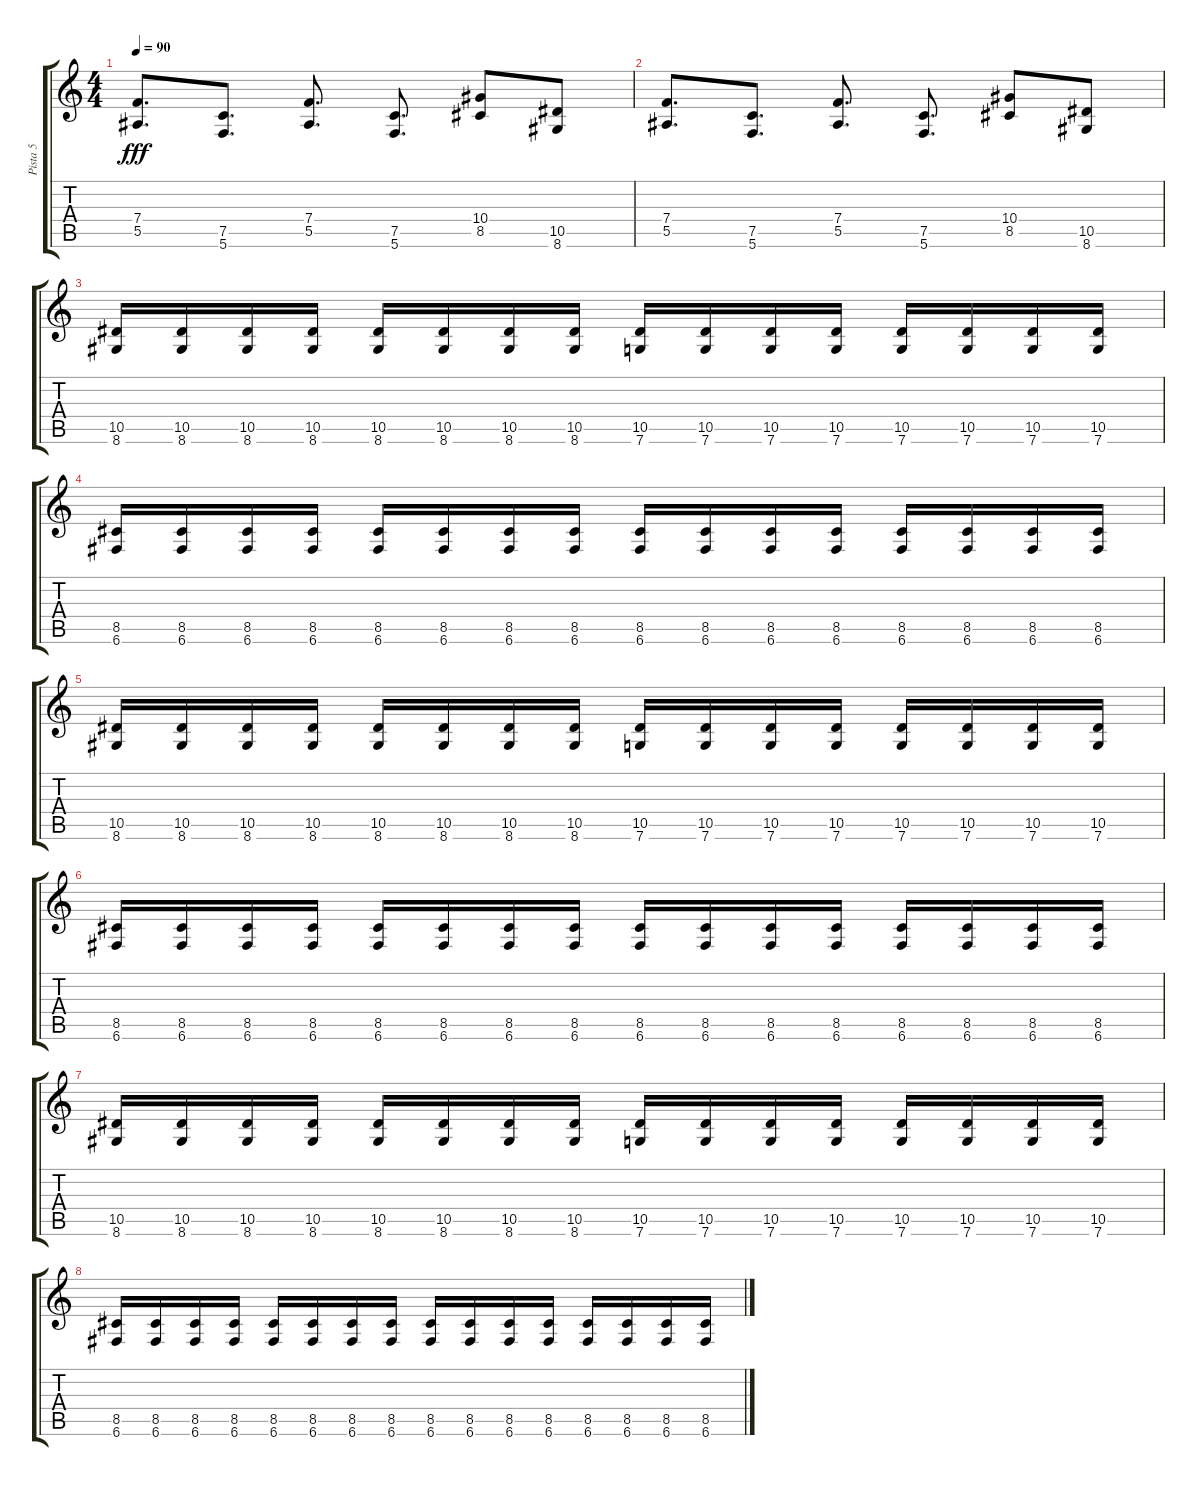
\track ("Pista 5" "Pista 5") {instrument distortionguitar}
\staff {score tabs}
\tuning (C4 G3 Eb3 Bb2 F2 C2) {hide}
\ts (4 4)
\tempo 90
\clef g2
\ks c
(7.4 5.5).8{d dy fff} (7.5 5.6).8{d} (7.4 5.5).8{d} (7.5 5.6).8{d} (10.4 8.5).8 (10.5 8.6).8 |
(7.4 5.5).8{d} (7.5 5.6).8{d} (7.4 5.5).8{d} (7.5 5.6).8{d} (10.4 8.5).8 (10.5 8.6).8 |
(10.5 8.6).16 (10.5 8.6).16 (10.5 8.6).16 (10.5 8.6).16 (10.5 8.6).16 (10.5 8.6).16 (10.5 8.6).16 (10.5 8.6).16 (10.5 7.6).16 (10.5 7.6).16 (10.5 7.6).16 (10.5 7.6).16 (10.5 7.6).16 (10.5 7.6).16 (10.5 7.6).16 (10.5 7.6).16 |
(8.5 6.6).16 (8.5 6.6).16 (8.5 6.6).16 (8.5 6.6).16 (8.5 6.6).16 (8.5 6.6).16 (8.5 6.6).16 (8.5 6.6).16 (8.5 6.6).16 (8.5 6.6).16 (8.5 6.6).16 (8.5 6.6).16 (8.5 6.6).16 (8.5 6.6).16 (8.5 6.6).16 (8.5 6.6).16 |
(10.5 8.6).16 (10.5 8.6).16 (10.5 8.6).16 (10.5 8.6).16 (10.5 8.6).16 (10.5 8.6).16 (10.5 8.6).16 (10.5 8.6).16 (10.5 7.6).16 (10.5 7.6).16 (10.5 7.6).16 (10.5 7.6).16 (10.5 7.6).16 (10.5 7.6).16 (10.5 7.6).16 (10.5 7.6).16 |
(8.5 6.6).16 (8.5 6.6).16 (8.5 6.6).16 (8.5 6.6).16 (8.5 6.6).16 (8.5 6.6).16 (8.5 6.6).16 (8.5 6.6).16 (8.5 6.6).16 (8.5 6.6).16 (8.5 6.6).16 (8.5 6.6).16 (8.5 6.6).16 (8.5 6.6).16 (8.5 6.6).16 (8.5 6.6).16 |
(10.5 8.6).16 (10.5 8.6).16 (10.5 8.6).16 (10.5 8.6).16 (10.5 8.6).16 (10.5 8.6).16 (10.5 8.6).16 (10.5 8.6).16 (10.5 7.6).16 (10.5 7.6).16 (10.5 7.6).16 (10.5 7.6).16 (10.5 7.6).16 (10.5 7.6).16 (10.5 7.6).16 (10.5 7.6).16 |
(8.5 6.6).16 (8.5 6.6).16 (8.5 6.6).16 (8.5 6.6).16 (8.5 6.6).16 (8.5 6.6).16 (8.5 6.6).16 (8.5 6.6).16 (8.5 6.6).16 (8.5 6.6).16 (8.5 6.6).16 (8.5 6.6).16 (8.5 6.6).16 (8.5 6.6).16 (8.5 6.6).16 (8.5 6.6).16
